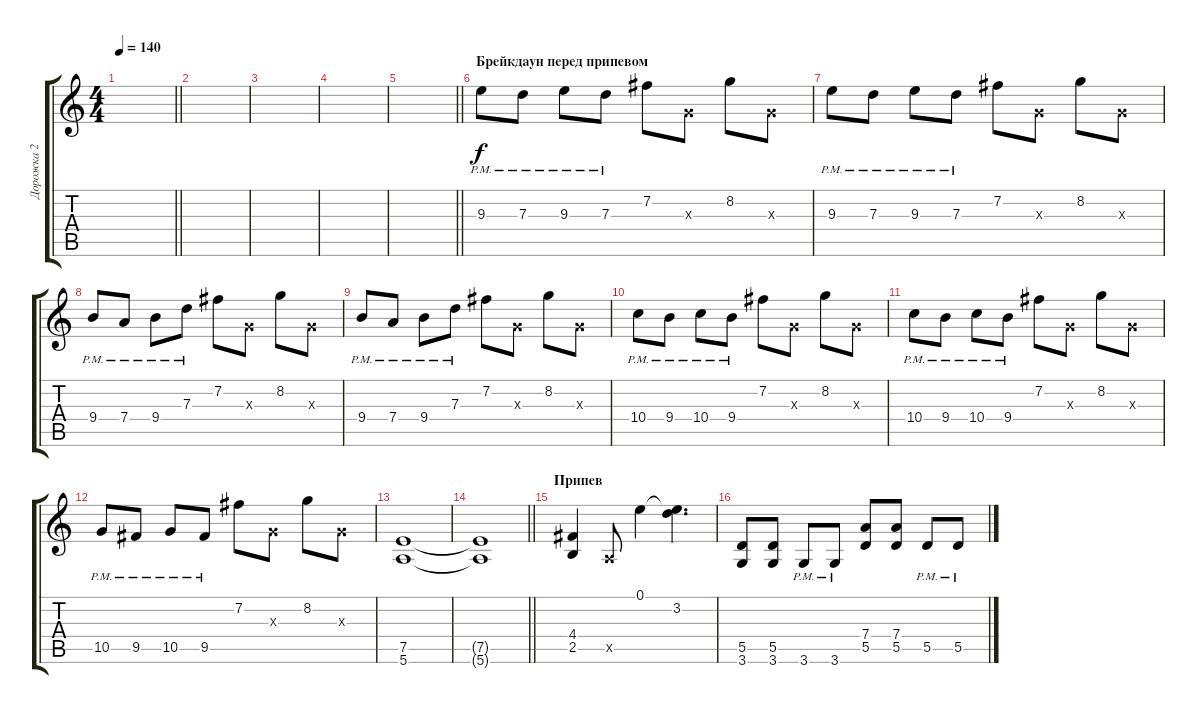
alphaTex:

\track ("Дорожка 2" "Дорожка 2") {instrument overdrivenguitar}
\staff {score tabs}
\tuning (E4 B3 G3 D3 A2 E2) {hide}
\ts (4 4)
\tempo 140
\clef g2
\barLineRight lightlight
\ks c
|
|
|
|
\barLineRight lightlight
|
\section ("" "Брейкдаун перед припевом")
9.3{pm}.8 7.3{pm}.8 9.3{pm}.8 7.3{pm}.8 7.2.8 0.3{x}.8 8.2.8 0.3{x}.8 |
9.3{pm}.8 7.3{pm}.8 9.3{pm}.8 7.3{pm}.8 7.2.8 0.3{x}.8 8.2.8 0.3{x}.8 |
9.4{pm}.8 7.4{pm}.8 9.4{pm}.8 7.3{pm}.8 7.2.8 0.3{x}.8 8.2.8 0.3{x}.8 |
9.4{pm}.8 7.4{pm}.8 9.4{pm}.8 7.3{pm}.8 7.2.8 0.3{x}.8 8.2.8 0.3{x}.8 |
10.4{pm}.8 9.4{pm}.8 10.4{pm}.8 9.4{pm}.8 7.2.8 0.3{x}.8 8.2.8 0.3{x}.8 |
10.4{pm}.8 9.4{pm}.8 10.4{pm}.8 9.4{pm}.8 7.2.8 0.3{x}.8 8.2.8 0.3{x}.8 |
10.5{pm}.8 9.5{pm}.8 10.5{pm}.8 9.5{pm}.8 7.2.8 0.3{x}.8 8.2.8 0.3{x}.8 |
(7.5 5.6).1 |
\barLineRight lightlight
(7.5{t} 5.6{t}).1 |
\section ("" "Припев")
(4.4 2.5).4 0.5{x}.8 0.1.4 (0.1{t} 3.2).4{d} |
(5.5 3.6).8 (5.5 3.6).8 3.6{pm}.8 3.6{pm}.8 (7.4 5.5).8 (7.4 5.5).8 5.5{pm}.8 5.5{pm}.8
